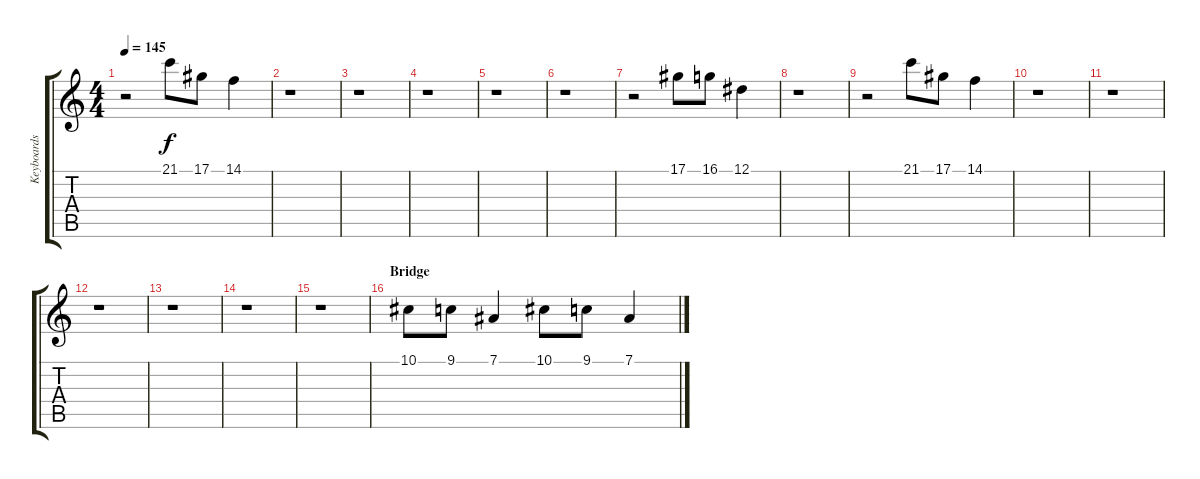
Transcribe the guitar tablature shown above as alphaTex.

\track ("Keyboards - Nils Neumann" "Keyboards ") {instrument tremolostrings}
\staff {score tabs}
\tuning (Eb4 Bb3 Gb3 Db3 Ab2 Eb2) {hide}
\ts (4 4)
\tempo 145
\clef g2
\ks c
r.2{dy f} 21.1.8 17.1.8 14.1.4 |
r.1 |
r.1 |
r.1 |
r.1 |
r.1 |
r.2 17.1.8 16.1.8 12.1.4 |
r.1 |
r.2 21.1.8 17.1.8 14.1.4 |
r.1 |
r.1 |
r.1 |
r.1 |
r.1 |
r.1 |
\section ("" "Bridge")
10.1.8{volume 12} 9.1.8 7.1.4 10.1.8 9.1.8 7.1.4
